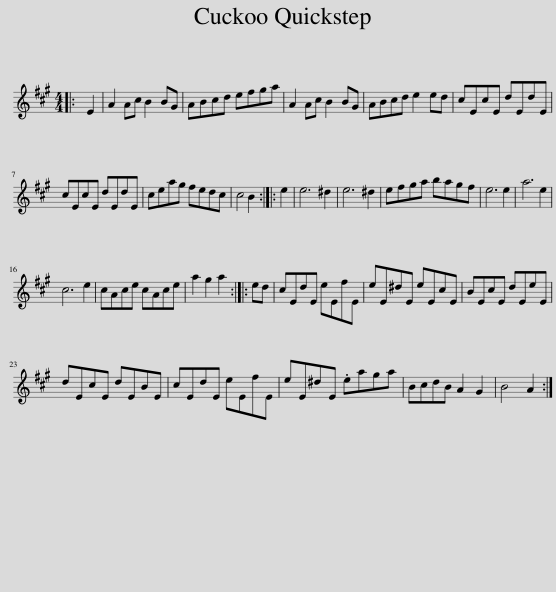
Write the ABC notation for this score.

X:1
L:1/8
M:4/4
I:linebreak $
K:A
V:1 treble
V:1
|: E2 | A2 Ac B2 BG | ABcd efga | A2 Ac B2 BG | ABcd e2 ed | %5
 cEcE dEdE |$ cEcE dEdE | ceag fedc | c4 B2 :: e2 | %10
 e6 ^d2 | e6 ^d2 | efga bagf | e6 e2 | a6 e2 |$ %15
 c6 e2 | cAce cAce | a2 g2 a2 :: ed | cEdE eEfE | %20
 eE^dE eEcE | BEcE dEeE |$ dEcE dEBE | cEdE eEfE | eE^dE .eaga | %25
 BcdB A2 G2 | B4 A2 :| %27
